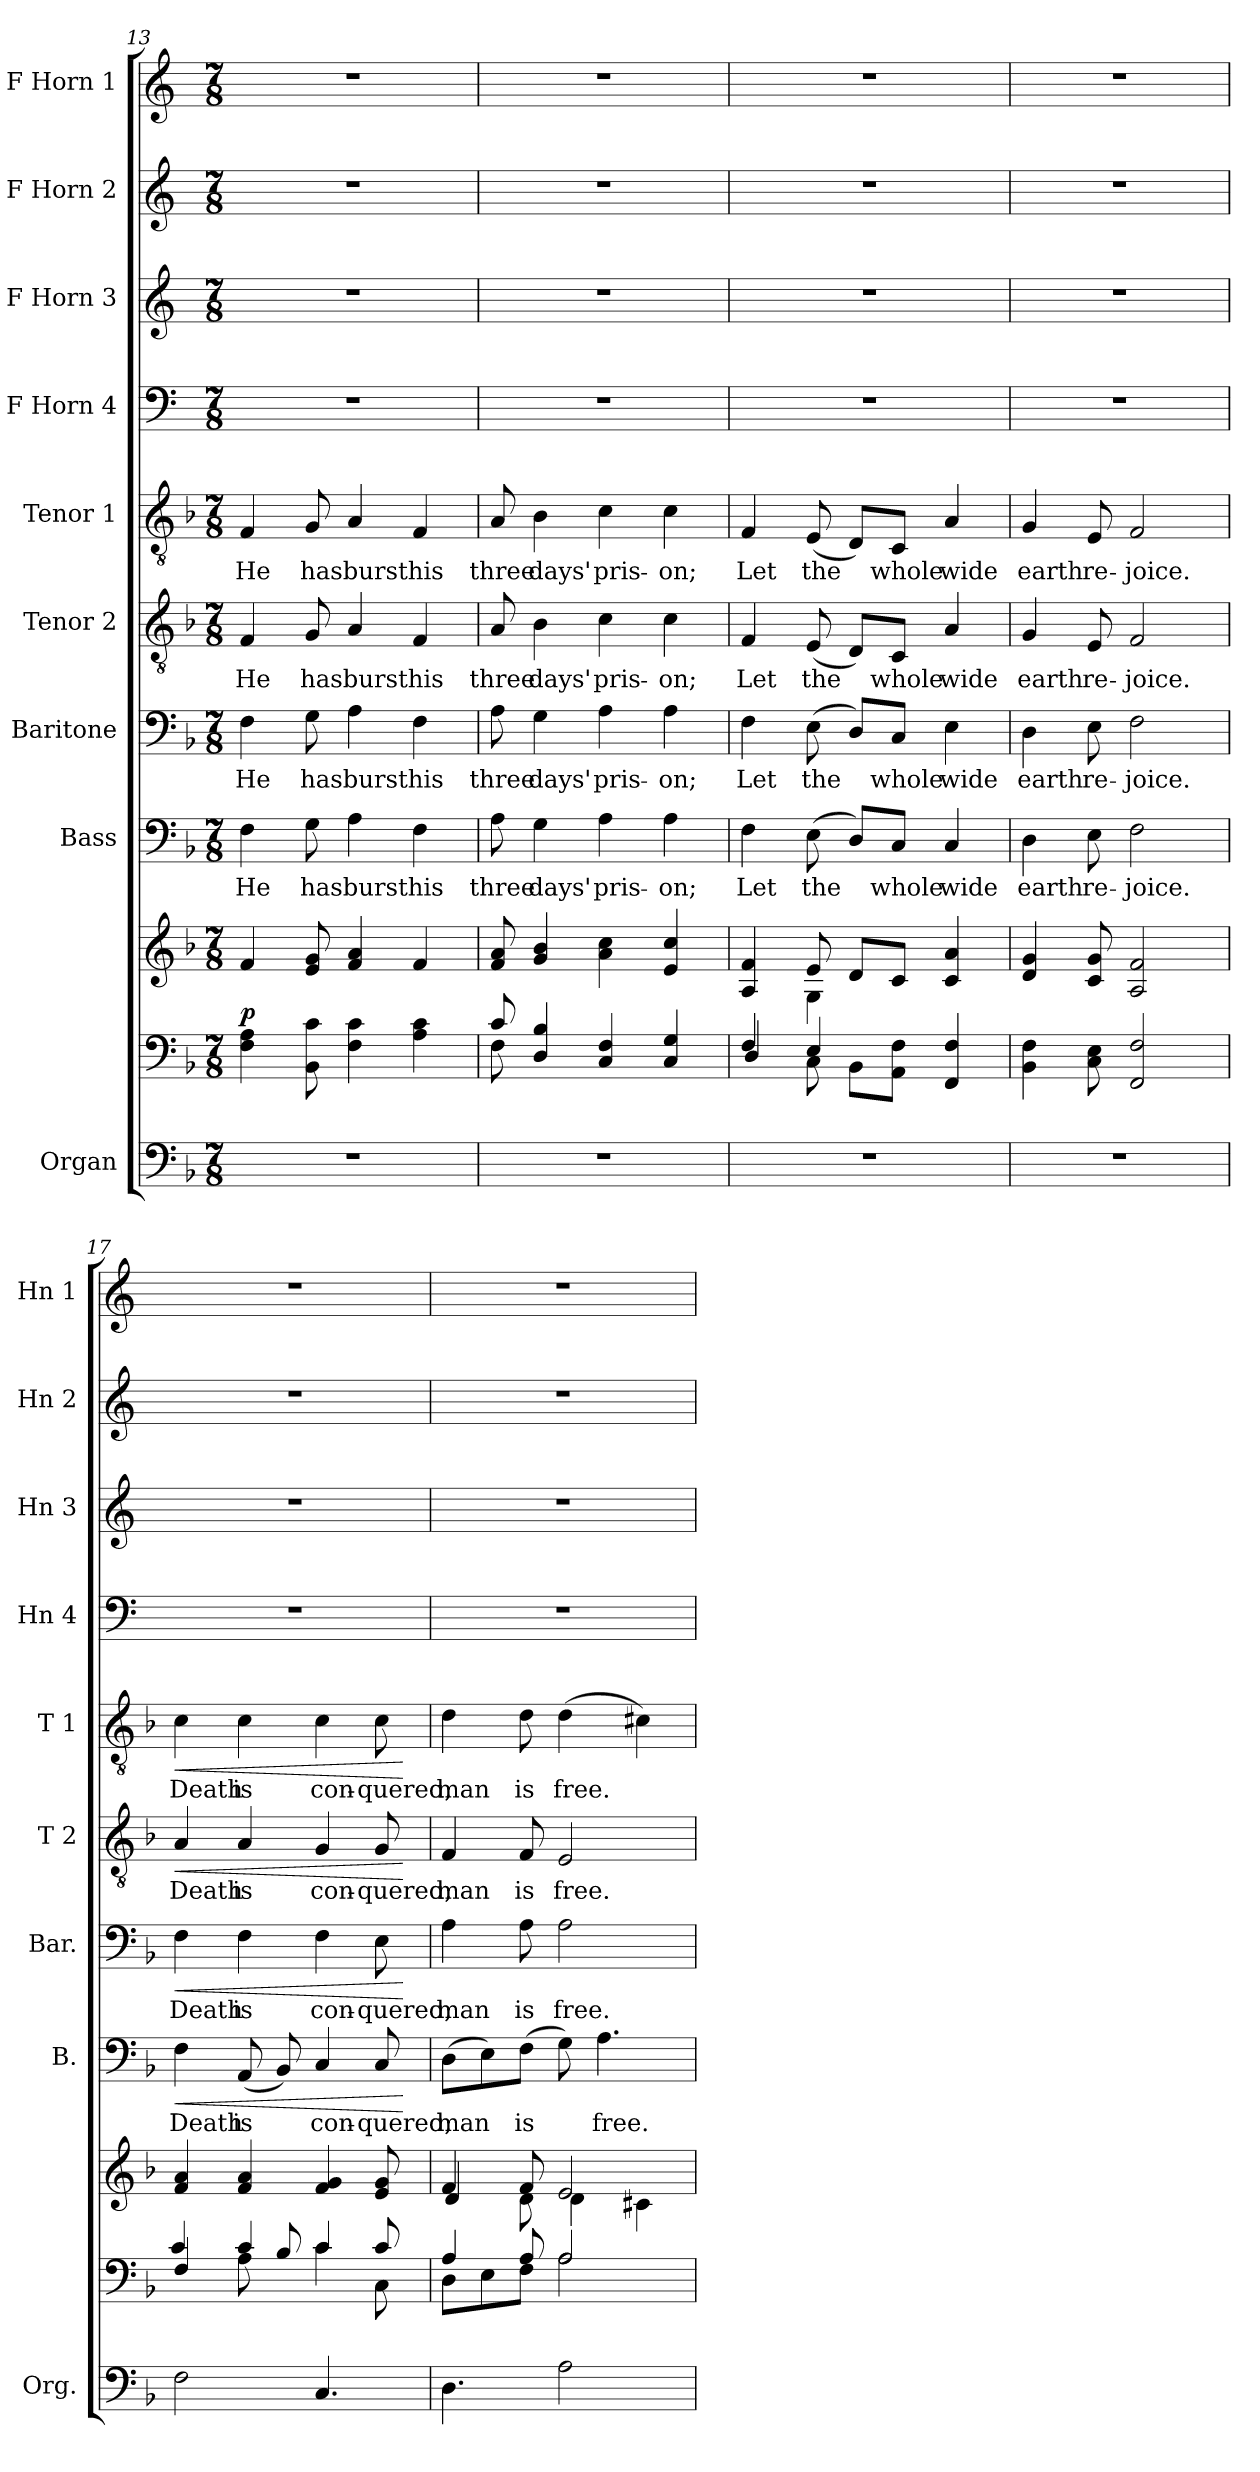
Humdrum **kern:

**kern	**kern	**kern	**dynam	**kern	**text	**dynam	**kern	**text	**dynam	**kern	**text	**dynam	**kern	**text	**dynam	**kern	**kern	**kern	**kern
*part9	*part9	*part9	*part9	*part8	*part8	*part8	*part7	*part7	*part7	*part6	*part6	*part6	*part5	*part5	*part5	*part4	*part3	*part2	*part1
*staff11	*staff10	*staff9	*staff9/10/11	*staff8	*staff8	*staff8	*staff7	*staff7	*staff7	*staff6	*staff6	*staff6	*staff5	*staff5	*staff5	*staff4	*staff3	*staff2	*staff1
*I"Organ	*	*	*	*I"Bass	*	*	*I"Baritone	*	*	*I"Tenor 2	*	*	*I"Tenor 1	*	*	*I"F Horn 4	*I"F Horn 3	*I"F Horn 2	*I"F Horn 1
*I'Org.	*	*	*	*I'B.	*	*	*I'Bar.	*	*	*I'T 2	*	*	*I'T 1	*	*	*I'Hn 4	*I'Hn 3	*I'Hn 2	*I'Hn 1
*clefF4	*clefF4	*clefG2	*	*clefF4	*	*	*clefF4	*	*	*clefGv2	*	*	*clefGv2	*	*	*clefF4	*clefG2	*clefG2	*clefG2
*	*	*	*	*	*	*	*	*	*	*	*	*	*	*	*	*ITrd4c7	*ITrd4c7	*ITrd4c7	*ITrd4c7
*k[b-]	*k[b-]	*k[b-]	*	*k[b-]	*	*	*k[b-]	*	*	*k[b-]	*	*	*k[b-]	*	*	*k[b-]	*k[b-]	*k[b-]	*k[b-]
*M7/8	*M7/8	*M7/8	*	*M7/8	*	*	*M7/8	*	*	*M7/8	*	*	*M7/8	*	*	*M7/8	*M7/8	*M7/8	*M7/8
=13	=13	=13	=13	=13	=13	=13	=13	=13	=13	=13	=13	=13	=13	=13	=13	=13	=13	=13	=13
!	!	!	!LO:DY:a=2	!	!LO:LY:b	!	!	!LO:LY:b	!	!	!LO:LY:b	!	!	!LO:LY:b	!	!	!	!	!
2..r	4F\ 4A\	4f/	p	4F\	He	.	4F\	He	.	4F/	He	.	4F/	He	.	2..r	2..r	2..r	2..r
!	!	!	!	!	!LO:LY:b	!	!	!LO:LY:b	!	!	!LO:LY:b	!	!	!LO:LY:b	!	!	!	!	!
.	8BB-\ 8c\	8e/ 8g/	.	8G\	has	.	8G\	has	.	8G/	has	.	8G/	has	.	.	.	.	.
!	!	!	!	!	!LO:LY:b	!	!	!LO:LY:b	!	!	!LO:LY:b	!	!	!LO:LY:b	!	!	!	!	!
.	4F\ 4c\	4f/ 4a/	.	4A\	burst	.	4A\	burst	.	4A/	burst	.	4A/	burst	.	.	.	.	.
!	!	!	!	!	!LO:LY:b	!	!	!LO:LY:b	!	!	!LO:LY:b	!	!	!LO:LY:b	!	!	!	!	!
.	4A\ 4c\	4f/	.	4F\	his	.	4F\	his	.	4F/	his	.	4F/	his	.	.	.	.	.
=14	=14	=14	=14	=14	=14	=14	=14	=14	=14	=14	=14	=14	=14	=14	=14	=14	=14	=14	=14
*	*^	*	*	*	*	*	*	*	*	*	*	*	*	*	*	*	*	*	*
!	!	!	!	!	!	!LO:LY:b	!	!	!LO:LY:b	!	!	!LO:LY:b	!	!	!LO:LY:b	!	!	!	!	!
2..r	8c/	8F\	8f/ 8a/	.	8A\	three	.	8A\	three	.	8A/	three	.	8A/	three	.	2..r	2..r	2..r	2..r
!	!	!	!	!	!	!LO:LY:b	!	!	!LO:LY:b	!	!	!LO:LY:b	!	!	!LO:LY:b	!	!	!	!	!
.	4D/ 4B-/	2.ryy	4g/ 4b-/	.	4G\	days'	.	4G\	days'	.	4B-\	days'	.	4B-\	days'	.	.	.	.	.
!	!	!	!	!	!	!LO:LY:b	!	!	!LO:LY:b	!	!	!LO:LY:b	!	!	!LO:LY:b	!	!	!	!	!
.	4C/ 4F/	.	4a\ 4cc\	.	4A\	pris-	.	4A\	pris-	.	4c\	pris-	.	4c\	pris-	.	.	.	.	.
!	!	!	!	!	!	!LO:LY:b	!	!	!LO:LY:b	!	!	!LO:LY:b	!	!	!LO:LY:b	!	!	!	!	!
.	4C/ 4G/	.	4e/ 4cc/	.	4A\	-on;	.	4A\	-on;	.	4c\	-on;	.	4c\	-on;	.	.	.	.	.
=15	=15	=15	=15	=15	=15	=15	=15	=15	=15	=15	=15	=15	=15	=15	=15	=15	=15	=15	=15	=15
*	*	*	*^	*	*	*	*	*	*	*	*	*	*	*	*	*	*	*	*	*
!	!	!	!	!	!	!	!LO:LY:b	!	!	!LO:LY:b	!	!	!LO:LY:b	!	!	!LO:LY:b	!	!	!	!	!
2..r	4F/	4D/	4A/ 4f/	4ryy	.	4F\	Let	.	4F\	Let	.	4F/	Let	.	4F/	Let	.	2..r	2..r	2..r	2..r
!	!	!	!	!	!	!	!LO:LY:b	!	!	!LO:LY:b	!	!	!LO:LY:b	!	!	!LO:LY:b	!	!	!	!	!
.	8C\	4E/	8e/	4G\	.	(8E\	the	.	(8E\	the	.	(8E/	the	.	(8E/	the	.	.	.	.	.
.	8BB-\L	.	8d/L	.	.	8D/L)	.	.	8D/L)	.	.	8D/L)	.	.	8D/L)	.	.	.	.	.	.
!	!	!	!	!	!	!	!LO:LY:b	!	!	!LO:LY:b	!	!	!LO:LY:b	!	!	!LO:LY:b	!	!	!	!	!
.	8AA\ 8F\J	4.ryy	8c/J	4.ryy	.	8C/J	whole	.	8C/J	whole	.	8C/J	whole	.	8C/J	whole	.	.	.	.	.
!	!	!	!	!	!	!	!LO:LY:b	!	!	!LO:LY:b	!	!	!LO:LY:b	!	!	!LO:LY:b	!	!	!	!	!
.	4FF/ 4F/	.	4c/ 4a/	.	.	4C/	wide	.	4E\	wide	.	4A/	wide	.	4A/	wide	.	.	.	.	.
*	*v	*v	*	*	*	*	*	*	*	*	*	*	*	*	*	*	*	*	*	*	*
*	*	*v	*v	*	*	*	*	*	*	*	*	*	*	*	*	*	*	*	*	*
!!LO:PB:g=z
=16	=16	=16	=16	=16	=16	=16	=16	=16	=16	=16	=16	=16	=16	=16	=16	=16	=16	=16	=16
!	!	!	!	!	!LO:LY:b	!	!	!LO:LY:b	!	!	!LO:LY:b	!	!	!LO:LY:b	!	!	!	!	!
2..r	4BB-\ 4F\	4d/ 4g/	.	4D\	earth	.	4D\	earth	.	4G/	earth	.	4G/	earth	.	2..r	2..r	2..r	2..r
!	!	!	!	!	!LO:LY:b	!	!	!LO:LY:b	!	!	!LO:LY:b	!	!	!LO:LY:b	!	!	!	!	!
.	8C\ 8E\	8c/ 8g/	.	8E\	re-	.	8E\	re-	.	8E/	re-	.	8E/	re-	.	.	.	.	.
!	!	!	!	!	!LO:LY:b	!	!	!LO:LY:b	!	!	!LO:LY:b	!	!	!LO:LY:b	!	!	!	!	!
.	2FF/ 2F/	2A/ 2f/	.	2F\	-joice.	.	2F\	-joice.	.	2F/	-joice.	.	2F/	-joice.	.	.	.	.	.
=17	=17	=17	=17	=17	=17	=17	=17	=17	=17	=17	=17	=17	=17	=17	=17	=17	=17	=17	=17
*	*^	*	*	*	*	*	*	*	*	*	*	*	*	*	*	*	*	*	*
!	!	!	!	!	!	!LO:LY:b	!LO:HP:b	!	!LO:LY:b	!LO:HP:b	!	!LO:LY:b	!LO:HP:b	!	!LO:LY:b	!LO:HP:b	!	!	!	!
2F\	4F/	4c/	4f/ 4a/	.	4F\	Death	<	4F\	Death	<	4A/	Death	<	4c\	Death	<	2..r	2..r	2..r	2..r
!	!	!	!	!	!	!LO:LY:b	!	!	!LO:LY:b	!	!	!LO:LY:b	!	!	!LO:LY:b	!	!	!	!	!
.	8A\	4c/	4f/ 4a/	.	(8AA/	is	.	4F\	is	.	4A/	is	.	4c\	is	.	.	.	.	.
.	8B-/	.	.	.	8BB-/)	.	.	.	.	.	.	.	.	.	.	.	.	.	.	.
!	!	!	!	!	!	!LO:LY:b	!	!	!LO:LY:b	!	!	!LO:LY:b	!	!	!LO:LY:b	!	!	!	!	!
4.C/	4c\	4c/	4f/ 4g/	.	4C/	con-	.	4F\	con-	.	4G/	con-	.	4c\	con-	.	.	.	.	.
!	!	!	!	!	!	!LO:LY:b	!	!	!LO:LY:b	!	!	!LO:LY:b	!	!	!LO:LY:b	!	!	!	!	!
.	8c/	8C\	8e/ 8g/	.	8C/	-quered;	.	8E\	-quered;	.	8G/	-quered;	.	8c\	-quered;	.	.	.	.	.
*	*v	*v	*	*	*	*	*	*	*	*	*	*	*	*	*	*	*	*	*	*
.	.	.	.	.	.	[	.	.	[	.	.	[	.	.	[	.	.	.	.
=18	=18	=18	=18	=18	=18	=18	=18	=18	=18	=18	=18	=18	=18	=18	=18	=18	=18	=18	=18
*	*^	*^	*	*	*	*	*	*	*	*	*	*	*	*	*	*	*	*	*
!	!	!	!	!	!	!	!LO:LY:b	!	!	!LO:LY:b	!	!	!LO:LY:b	!	!	!LO:LY:b	!	!	!	!	!
4.D\	4A/	8D\L	4f/	4d/	.	(8D\L	man	.	4A\	man	.	4F/	man	.	4d\	man	.	2..r	2..r	2..r	2..r
.	.	8E\	.	.	.	8E\)	.	.	.	.	.	.	.	.	.	.	.	.	.	.	.
!	!	!	!	!	!	!	!LO:LY:b	!	!	!LO:LY:b	!	!	!LO:LY:b	!	!	!LO:LY:b	!	!	!	!	!
.	8A/	8F\J	8f/	8d\	.	(8F\J	is	.	8A\	is	.	8F/	is	.	8d\	is	.	.	.	.	.
!	!	!	!	!	!	!	!	!	!	!LO:LY:b	!	!	!LO:LY:b	!	!	!LO:LY:b	!	!	!	!	!
2A\	2A/	2A\	2e/	4d\	.	8G\)	.	.	2A\	free.	.	2E/	free.	.	(4d\	free.	.	.	.	.	.
!	!	!	!	!	!	!	!LO:LY:b	!	!	!	!	!	!	!	!	!	!	!	!	!	!
.	.	.	.	.	.	4.A\	free.	.	.	.	.	.	.	.	.	.	.	.	.	.	.
.	.	.	.	4c#X\	.	.	.	.	.	.	.	.	.	.	4c#X\)	.	.	.	.	.	.
*	*v	*v	*	*	*	*	*	*	*	*	*	*	*	*	*	*	*	*	*	*	*
*	*	*v	*v	*	*	*	*	*	*	*	*	*	*	*	*	*	*	*	*	*
=	=	=	=	=	=	=	=	=	=	=	=	=	=	=	=	=	=	=	=
*-	*-	*-	*-	*-	*-	*-	*-	*-	*-	*-	*-	*-	*-	*-	*-	*-	*-	*-	*-
